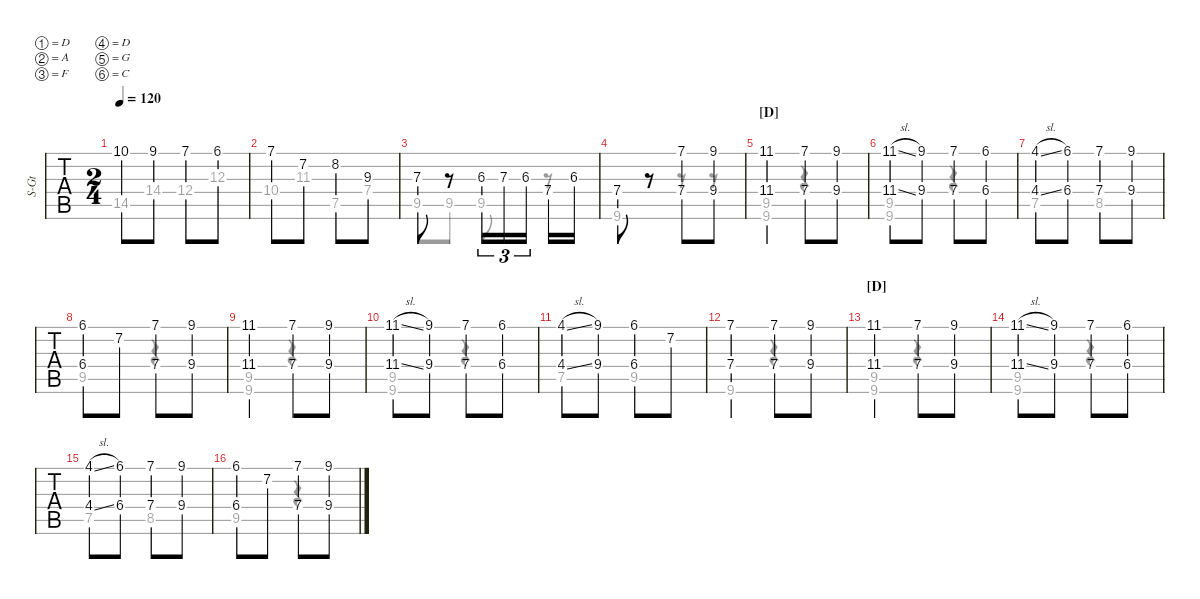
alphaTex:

\defaultSystemsLayout 4
\hideDynamics
\bracketExtendMode groupsimilarinstruments
\otherSystemsTrackNameOrientation horizontal
\track ("Steel Guitar" "S-Gt") {instrument acousticguitarsteel}
\staff {tabs}
\tuning (D4 A3 F3 D3 G2 C2)
\voice
\ts (2 4)
\tempo 120
\clef g2
\ks aminor
10.1{st lf 5}.8{dy mf beam Up} 9.1{st lf 4}.8{beam Up} 7.1{st lf 2}.8{beam Up} 6.1{st lf 2 acc #}.8{beam Up} |
7.1{st lf 2}.8{beam Up} 7.2{st lf 2}.8{beam Up} 8.2{st lf 3}.8{beam Up} 9.3{st lf 4}.8{beam Up} |
7.3{lf 2}.8{beam Up} r.8{beam Up} 6.3{lf 2}.16{tu (3 2) beam Up} 7.3{lf 3}.16{tu (3 2) beam Up} 6.3{lf 2}.16{tu (3 2) beam Up} 7.4{lf 3}.16{beam Up} 6.3{lf 2}.16{beam Up} |
7.4{lf 3}.8{beam Up} r.8{beam Up} (7.1{st lf 4} 7.4{st lf 3}).8{beam Up} (9.1{st lf 4} 9.4{st lf 3}).8{beam Up} |
\section ("D" "")
\ks a
(11.1{lf 4 acc #} 11.4{lf 3 acc #}).4{beam Up} (7.1{st lf 4 acc forcenatural} 7.4{st lf 3 acc forcenatural}).8{beam Up} (9.1{st lf 4 acc forcenatural} 9.4{st lf 3 acc forcenatural}).8{beam Up} |
(11.1{sl lf 4 acc #} 11.4{sl lf 3 acc #}).8{beam Up} (9.1{st lf 4 acc forcenatural} 9.4{st lf 3 acc forcenatural}).8{beam Up} (7.1{st lf 4 acc forcenatural} 7.4{st lf 3 acc forcenatural}).8{beam Up} (6.1{st lf 4 acc #} 6.4{st lf 3 acc #}).8{beam Up} |
(4.1{sl lf 4 acc #} 4.4{sl lf 3 acc #}).8{beam Up} (6.1{st lf 4 acc #} 6.4{st lf 3 acc #}).8{beam Up} (7.1{st lf 4 acc forcenatural} 7.4{st lf 3 acc forcenatural}).8{beam Up} (9.1{st lf 4 acc forcenatural} 9.4{st lf 3 acc forcenatural}).8{beam Up} |
(6.1{lf 4 acc #} 6.4{lf 3 acc #}).8{beam Up} 7.2{st lf 5 acc forcenatural}.8{beam Up} (7.1{st lf 4 acc forcenatural} 7.4{st lf 3 acc forcenatural}).8{beam Up} (9.1{st lf 4 acc forcenatural} 9.4{st lf 3 acc forcenatural}).8{beam Up} |
(11.1{lf 4 acc #} 11.4{lf 3 acc #}).4{beam Up} (7.1{st lf 4 acc forcenatural} 7.4{st lf 3 acc forcenatural}).8{beam Up} (9.1{st lf 4 acc forcenatural} 9.4{st lf 3 acc forcenatural}).8{beam Up} |
(11.1{sl lf 4 acc #} 11.4{sl lf 3 acc #}).8{beam Up} (9.1{st lf 4 acc forcenatural} 9.4{st lf 3 acc forcenatural}).8{beam Up} (7.1{st lf 4 acc forcenatural} 7.4{st lf 3 acc forcenatural}).8{beam Up} (6.1{st lf 4 acc #} 6.4{st lf 3 acc #}).8{beam Up} |
(4.1{sl lf 4 acc #} 4.4{sl lf 3 acc #}).8{beam Up} (9.1{st lf 4 acc forcenatural} 9.4{lf 3 acc forcenatural}).8{beam Up} (6.1{lf 4 acc #} 6.4{lf 3 acc #}).8{beam Up} 7.2{st lf 5 acc forcenatural}.8{beam Up} |
(7.1{st lf 4 acc forcenatural} 7.4{st lf 3 acc forcenatural}).4{beam Up} (7.1{st lf 4 acc forcenatural} 7.4{st lf 3 acc forcenatural}).8{beam Up} (9.4{st lf 3 acc forcenatural} 9.1{st lf 4 acc forcenatural}).8{beam Up} |
\section ("D" "")
(11.1{lf 4 acc #} 11.4{lf 3 acc #}).4{beam Up} (7.1{st lf 4 acc forcenatural} 7.4{st lf 3 acc forcenatural}).8{beam Up} (9.1{st lf 4 acc forcenatural} 9.4{st lf 3 acc forcenatural}).8{beam Up} |
(11.1{sl lf 4 acc #} 11.4{sl lf 3 acc #}).8{beam Up} (9.1{st lf 4 acc forcenatural} 9.4{st lf 3 acc forcenatural}).8{beam Up} (7.1{st lf 4 acc forcenatural} 7.4{st lf 3 acc forcenatural}).8{beam Up} (6.1{st lf 4 acc #} 6.4{st lf 3 acc #}).8{beam Up} |
(4.1{sl lf 4 acc #} 4.4{sl lf 3 acc #}).8{beam Up} (6.1{st lf 4 acc #} 6.4{st lf 3 acc #}).8{beam Up} (7.1{st lf 4 acc forcenatural} 7.4{st lf 3 acc forcenatural}).8{beam Up} (9.1{st lf 4 acc forcenatural} 9.4{st lf 3 acc forcenatural}).8{beam Up} |
(6.1{lf 4 acc #} 6.4{lf 3 acc #}).8{beam Up} 7.2{st lf 5 acc forcenatural}.8{beam Up} (7.1{st lf 4 acc forcenatural} 7.4{st lf 3 acc forcenatural}).8{beam Up} (9.1{st lf 4 acc forcenatural} 9.4{st lf 3 acc forcenatural}).8{beam Up}
\voice
\clef g2
\ottava regular
\simile none
\ks aminor
14.5{st}.8{dy mf beam Down} 14.4{st}.8{beam Down} 12.4{st}.8{beam Down} 12.3{st}.8{beam Down} |
10.4{st}.8{beam Down} 11.3{st}.8{beam Down} 7.5.8{beam Down} 7.4.8{beam Down} |
9.5{st}.8{beam Down} 9.5{st}.8{beam Down} 9.5{st}.8{beam Down} r.8{beam Down} |
9.6.8{beam Down} r.8{beam Down} r.8{beam Down} r.8{beam Down} |
\ks a
(9.6{acc forcenatural} 9.5{acc forcenatural}).4{beam Down} r.4{beam Down} |
(9.6{acc forcenatural} 9.5{acc forcenatural}).4{beam Down} r.4{beam Down} |
7.5{acc forcenatural}.4{beam Down} 8.5{st acc #}.4{beam Down} |
9.5{acc forcenatural}.4{beam Down} r.4{beam Down} |
(9.6{acc forcenatural} 9.5{acc forcenatural}).4{beam Down} r.4{beam Down} |
(9.6{acc forcenatural} 9.5{acc forcenatural}).4{beam Down} r.4{beam Down} |
7.5{acc forcenatural}.4{beam Down} 9.5{acc forcenatural}.4{beam Down} |
9.6{st acc forcenatural}.4{beam Down} r.4{beam Down} |
(9.6{acc forcenatural} 9.5{acc forcenatural}).4{beam Down} r.4{beam Down} |
(9.6{acc forcenatural} 9.5{acc forcenatural}).4{beam Down} r.4{beam Down} |
7.5{acc forcenatural}.4{beam Down} 8.5{st acc #}.4{beam Down} |
9.5{acc forcenatural}.4{beam Down} r.4{beam Down}
